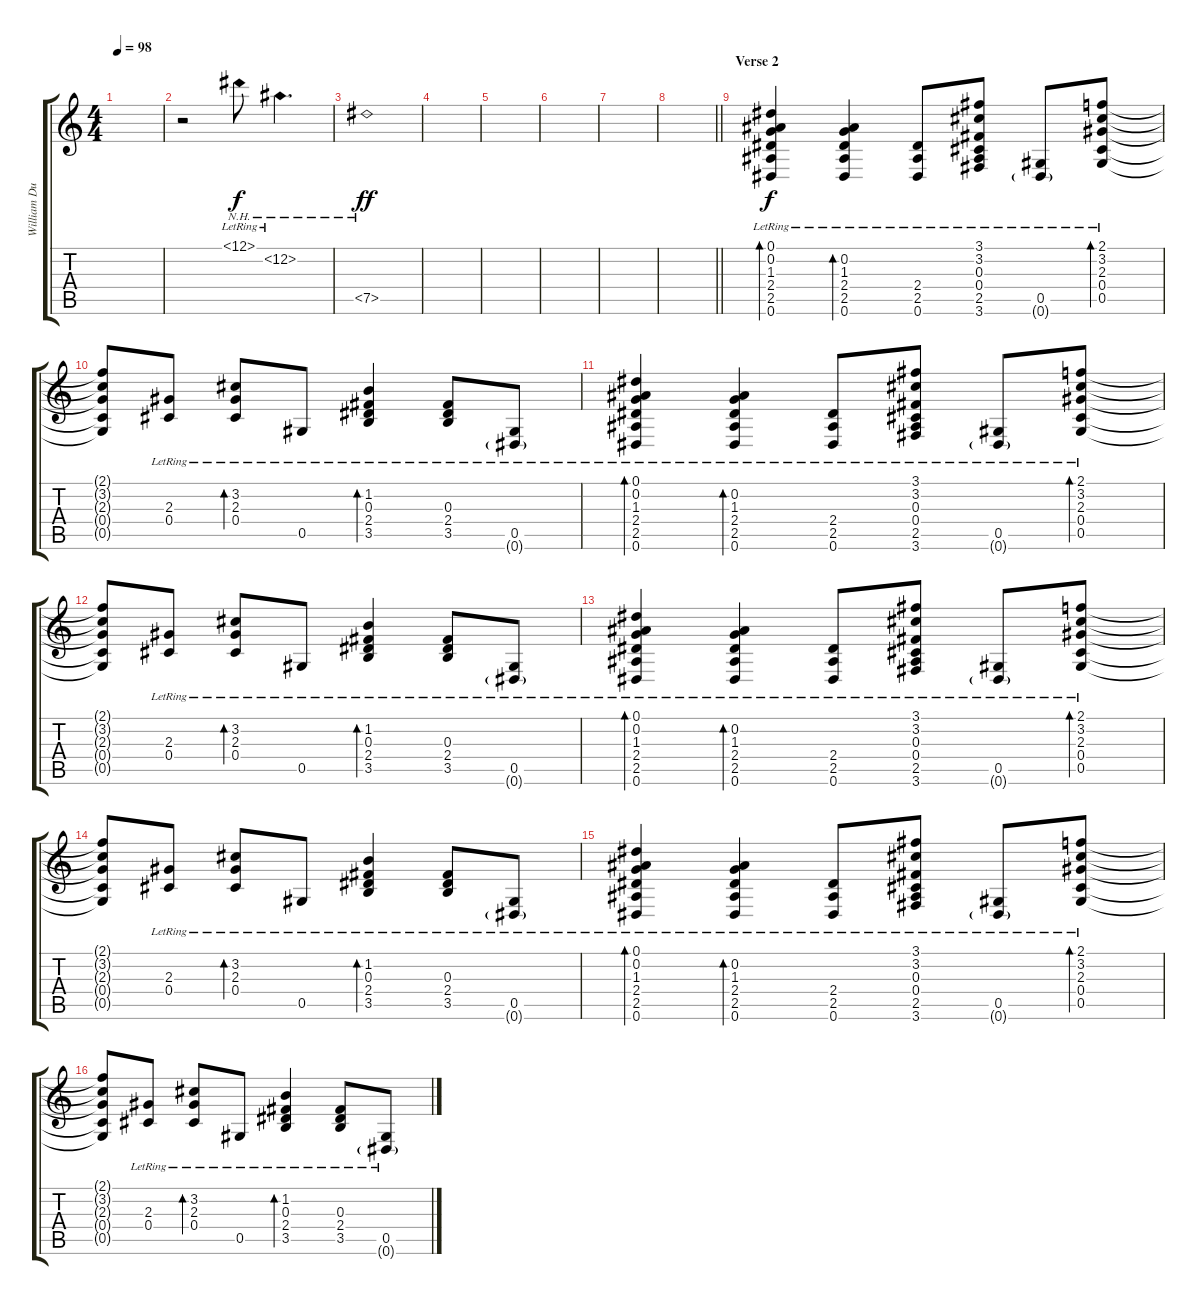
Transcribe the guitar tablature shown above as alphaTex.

\track ("William Duvall Guitar" "William Du") {instrument acousticguitarsteel}
\staff {score tabs}
\tuning (Eb4 Bb3 Gb3 Db3 Ab2 Eb2) {hide}
\ts (4 4)
\tempo 98
\clef g2
\ks c
|
r.2 12.1{nh lr}.8 12.2{nh lr}.4{d} |
7.5{nh}.1{dy ff} |
|
|
|
|
\barLineRight lightlight
|
\section ("" "Verse 2")
(0.1 0.2 1.3 2.4 2.5{lr} 0.6{lr}).4{bd 60 dy f} (0.2{lr} 1.3{lr} 2.4{lr} 2.5{lr} 0.6{lr}).4{bd 120} (2.4{lr} 2.5{lr} 0.6{lr}).8 (3.1{lr} 3.2{lr} 0.3{lr} 0.4{lr} 2.5{lr} 3.6{lr}).8 (0.5{lr} 0.6{g lr}).8 (2.1{lr} 3.2{lr} 2.3{lr} 0.4{lr} 0.5{lr}).8{bd 120} |
(2.1{t} 3.2{t} 2.3{t} 0.4{t} 0.5{t}).8 (2.3{lr} 0.4{lr}).8 (3.2{lr} 2.3{lr} 0.4{lr}).8{bd 120} 0.5{lr}.8 (1.2{lr} 0.3{lr} 2.4{lr} 3.5{lr}).4{bd 120} (0.3{lr} 2.4{lr} 3.5{lr}).8 (0.5{lr} 0.6{g lr}).8 |
(0.1 0.2 1.3 2.4 2.5{lr} 0.6{lr}).4{bd 60} (0.2{lr} 1.3{lr} 2.4{lr} 2.5{lr} 0.6{lr}).4{bd 120} (2.4{lr} 2.5{lr} 0.6{lr}).8 (3.1{lr} 3.2{lr} 0.3{lr} 0.4{lr} 2.5{lr} 3.6{lr}).8 (0.5{lr} 0.6{g lr}).8 (2.1{lr} 3.2{lr} 2.3{lr} 0.4{lr} 0.5{lr}).8{bd 120} |
(2.1{t} 3.2{t} 2.3{t} 0.4{t} 0.5{t}).8 (2.3{lr} 0.4{lr}).8 (3.2{lr} 2.3{lr} 0.4{lr}).8{bd 120} 0.5{lr}.8 (1.2{lr} 0.3{lr} 2.4{lr} 3.5{lr}).4{bd 120} (0.3{lr} 2.4{lr} 3.5{lr}).8 (0.5{lr} 0.6{g lr}).8 |
(0.1 0.2 1.3 2.4 2.5{lr} 0.6{lr}).4{bd 60} (0.2{lr} 1.3{lr} 2.4{lr} 2.5{lr} 0.6{lr}).4{bd 120} (2.4{lr} 2.5{lr} 0.6{lr}).8 (3.1{lr} 3.2{lr} 0.3{lr} 0.4{lr} 2.5{lr} 3.6{lr}).8 (0.5{lr} 0.6{g lr}).8 (2.1{lr} 3.2{lr} 2.3{lr} 0.4{lr} 0.5{lr}).8{bd 120} |
(2.1{t} 3.2{t} 2.3{t} 0.4{t} 0.5{t}).8 (2.3{lr} 0.4{lr}).8 (3.2{lr} 2.3{lr} 0.4{lr}).8{bd 120} 0.5{lr}.8 (1.2{lr} 0.3{lr} 2.4{lr} 3.5{lr}).4{bd 120} (0.3{lr} 2.4{lr} 3.5{lr}).8 (0.5{lr} 0.6{g lr}).8 |
(0.1 0.2 1.3 2.4 2.5{lr} 0.6{lr}).4{bd 60} (0.2{lr} 1.3{lr} 2.4{lr} 2.5{lr} 0.6{lr}).4{bd 120} (2.4{lr} 2.5{lr} 0.6{lr}).8 (3.1{lr} 3.2{lr} 0.3{lr} 0.4{lr} 2.5{lr} 3.6{lr}).8 (0.5{lr} 0.6{g lr}).8 (2.1{lr} 3.2{lr} 2.3{lr} 0.4{lr} 0.5{lr}).8{bd 120} |
(2.1{t} 3.2{t} 2.3{t} 0.4{t} 0.5{t}).8 (2.3{lr} 0.4{lr}).8 (3.2{lr} 2.3{lr} 0.4{lr}).8{bd 120} 0.5{lr}.8 (1.2{lr} 0.3{lr} 2.4{lr} 3.5{lr}).4{bd 120} (0.3{lr} 2.4{lr} 3.5{lr}).8 (0.5{lr} 0.6{g lr}).8
